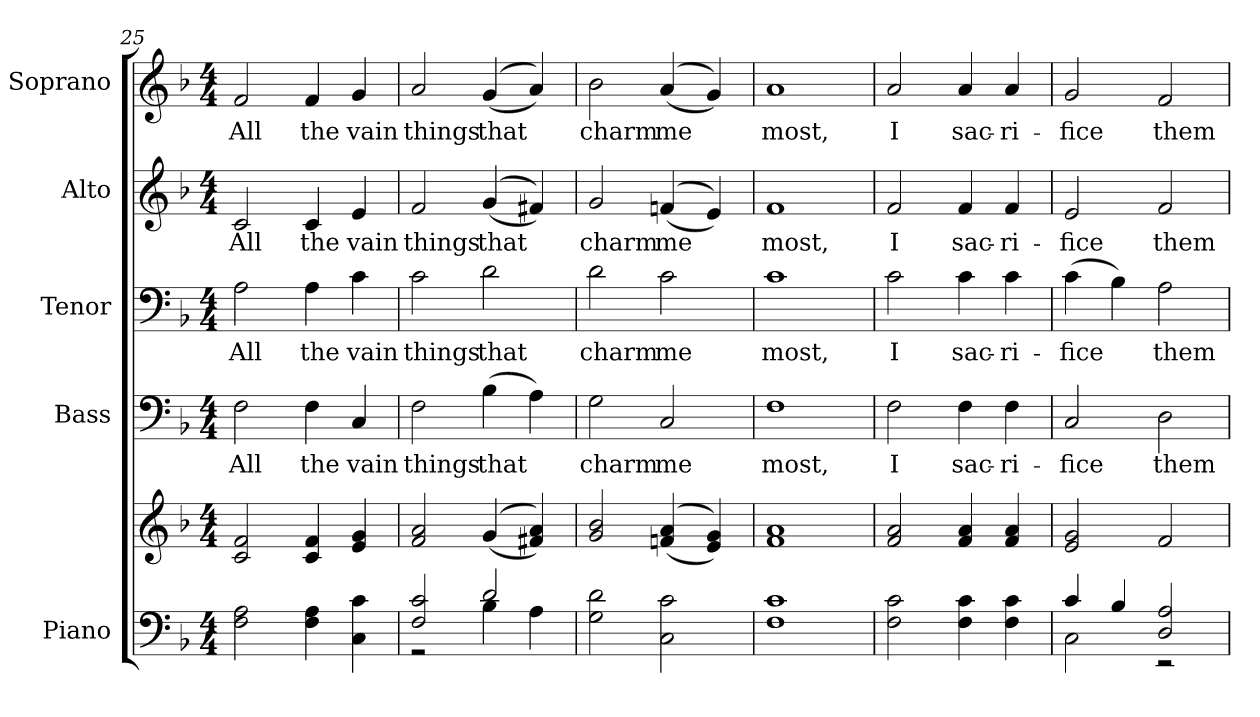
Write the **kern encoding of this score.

**kern	**kern	**kern	**text	**kern	**text	**kern	**text	**kern	**text
*part5	*part5	*part4	*part4	*part3	*part3	*part2	*part2	*part1	*part1
*staff6	*staff5	*staff4	*staff4	*staff3	*staff3	*staff2	*staff2	*staff1	*staff1
*I"Piano	*	*I"Bass	*	*I"Tenor	*	*I"Alto	*	*I"Soprano	*
*I'Pno.	*	*I'B.	*	*I'T.	*	*I'A.	*	*I'S.	*
!!LO:PB:g=z
*clefF4	*clefG2	*clefF4	*	*clefF4	*	*clefG2	*	*clefG2	*
*k[b-]	*k[b-]	*k[b-]	*	*k[b-]	*	*k[b-]	*	*k[b-]	*
*F:	*F:	*F:	*	*F:	*	*F:	*	*F:	*
*M4/4	*M4/4	*M4/4	*	*M4/4	*	*M4/4	*	*M4/4	*
=25	=25	=25	=25	=25	=25	=25	=25	=25	=25
!	!	!	!LO:LY:b:color=#000000	!	!	!	!	!	!
!	!	!	!	!	!LO:LY:b:color=#000000	!	!	!	!
!	!	!	!	!	!	!	!LO:LY:b:color=#000000	!	!
!	!	!	!	!	!	!	!	!	!LO:LY:b:color=#000000
2Fi\ 2Ai	2ci/ 2fi	2Fi\	All	2Ai\	All	2ci/	All	2fi/	All
!	!	!	!LO:LY:b:color=#000000	!	!	!	!	!	!
!	!	!	!	!	!LO:LY:b:color=#000000	!	!	!	!
!	!	!	!	!	!	!	!LO:LY:b:color=#000000	!	!
!	!	!	!	!	!	!	!	!	!LO:LY:b:color=#000000
4Fi\ 4Ai	4ci/ 4fi	4Fi\	the	4Ai\	the	4ci/	the	4fi/	the
!	!	!	!LO:LY:b:color=#000000	!	!	!	!	!	!
!	!	!	!	!	!LO:LY:b:color=#000000	!	!	!	!
!	!	!	!	!	!	!	!LO:LY:b:color=#000000	!	!
!	!	!	!	!	!	!	!	!	!LO:LY:b:color=#000000
4Ci\ 4ci	4ei/ 4gi	4Ci/	vain	4ci\	vain	4ei/	vain	4gi/	vain
=26	=26	=26	=26	=26	=26	=26	=26	=26	=26
*^	*	*	*	*	*	*	*	*	*
!	!	!	!	!LO:LY:b:color=#000000	!	!	!	!	!	!
!	!	!	!	!	!	!LO:LY:b:color=#000000	!	!	!	!
!	!	!	!	!	!	!	!	!LO:LY:b:color=#000000	!	!
!	!	!	!	!	!	!	!	!	!	!LO:LY:b:color=#000000
2Fi/ 2ci	2r	2fi/ 2ai	2Fi\	things	2ci\	things	2fi/	things	2ai/	things
!	!	!	!	!LO:LY:b:color=#000000	!	!	!	!	!	!
!	!	!	!	!	!	!LO:LY:b:color=#000000	!	!	!	!
!	!	!	!	!	!	!	!	!LO:LY:b:color=#000000	!	!
!	!	!	!	!	!	!	!	!	!	!LO:LY:b:color=#000000
2di/	4B-i\	((4gi/	(4B-i\	that	2di\	that	((4gi/	that	((4gi/	that
.	4Ai\	4f#Xi/ 4ai))	4Ai\)	.	.	.	4f#Xi/))	.	4ai/))	.
*v	*v	*	*	*	*	*	*	*	*	*
!!LO:PB:g=z
=27	=27	=27	=27	=27	=27	=27	=27	=27	=27
*^	*	*	*	*	*	*	*	*	*
!	!	!	!	!LO:LY:b:color=#000000	!	!	!	!	!	!
*v	*v	*	*	*	*	*	*	*	*	*
*^	*	*	*	*	*	*	*	*	*
!	!	!	!	!	!	!LO:LY:b:color=#000000	!	!	!	!
*v	*v	*	*	*	*	*	*	*	*	*
*^	*	*	*	*	*	*	*	*	*
!	!	!	!	!	!	!	!	!LO:LY:b:color=#000000	!	!
*v	*v	*	*	*	*	*	*	*	*	*
*^	*	*	*	*	*	*	*	*	*
!	!	!	!	!	!	!	!	!	!	!LO:LY:b:color=#000000
*v	*v	*	*	*	*	*	*	*	*	*
2Gi\ 2di	2gi/ 2b-i	2Gi\	charm	2di\	charm	2gi/	charm	2b-i\	charm
!	!	!	!LO:LY:b:color=#000000	!	!	!	!	!	!
!	!	!	!	!	!LO:LY:b:color=#000000	!	!	!	!
!	!	!	!	!	!	!	!LO:LY:b:color=#000000	!	!
!	!	!	!	!	!	!	!	!	!LO:LY:b:color=#000000
2Ci\ 2ci	((4fni/ 4ai	2Ci/	me	2ci\	me	((4fni/	me	((4ai/	me
.	4ei/ 4gi))	.	.	.	.	4ei/))	.	4gi/))	.
=28	=28	=28	=28	=28	=28	=28	=28	=28	=28
!	!	!	!LO:LY:b:color=#000000	!	!	!	!	!	!
!	!	!	!	!	!LO:LY:b:color=#000000	!	!	!	!
!	!	!	!	!	!	!	!LO:LY:b:color=#000000	!	!
!	!	!	!	!	!	!	!	!	!LO:LY:b:color=#000000
1Fi 1ci	1fi 1ai	1Fi	most,	1ci	most,	1fi	most,	1ai	most,
!!LO:PB:g=z
=29	=29	=29	=29	=29	=29	=29	=29	=29	=29
!	!	!	!LO:LY:b:color=#000000	!	!	!	!	!	!
!	!	!	!	!	!LO:LY:b:color=#000000	!	!	!	!
!	!	!	!	!	!	!	!LO:LY:b:color=#000000	!	!
!	!	!	!	!	!	!	!	!	!LO:LY:b:color=#000000
2Fi\ 2ci	2fi/ 2ai	2Fi\	I	2ci\	I	2fi/	I	2ai/	I
!	!	!	!LO:LY:b:color=#000000	!	!	!	!	!	!
!	!	!	!	!	!LO:LY:b:color=#000000	!	!	!	!
!	!	!	!	!	!	!	!LO:LY:b:color=#000000	!	!
!	!	!	!	!	!	!	!	!	!LO:LY:b:color=#000000
4Fi\ 4ci	4fi/ 4ai	4Fi\	sac-	4ci\	sac-	4fi/	sac-	4ai/	sac-
!	!	!	!LO:LY:b:color=#000000	!	!	!	!	!	!
!	!	!	!	!	!LO:LY:b:color=#000000	!	!	!	!
!	!	!	!	!	!	!	!LO:LY:b:color=#000000	!	!
!	!	!	!	!	!	!	!	!	!LO:LY:b:color=#000000
4Fi\ 4ci	4fi/ 4ai	4Fi\	-ri-	4ci\	-ri-	4fi/	-ri-	4ai/	-ri-
=30	=30	=30	=30	=30	=30	=30	=30	=30	=30
*^	*	*	*	*	*	*	*	*	*
!	!	!	!	!LO:LY:b:color=#000000	!	!	!	!	!	!
!	!	!	!	!	!	!LO:LY:b:color=#000000	!	!	!	!
!	!	!	!	!	!	!	!	!LO:LY:b:color=#000000	!	!
!	!	!	!	!	!	!	!	!	!	!LO:LY:b:color=#000000
4ci/	2Ci\	2ei/ 2gi	2Ci/	-fice	(4ci\	-fice	2ei/	-fice	2gi/	-fice
4B-i/	.	.	.	.	4B-i\)	.	.	.	.	.
!	!	!	!	!LO:LY:b:color=#000000	!	!	!	!	!	!
!	!	!	!	!	!	!LO:LY:b:color=#000000	!	!	!	!
!	!	!	!	!	!	!	!	!LO:LY:b:color=#000000	!	!
!	!	!	!	!	!	!	!	!	!	!LO:LY:b:color=#000000
2Di/ 2Ai	2r	2fi/	2Di\	them	2Ai\	them	2fi/	them	2fi/	them
*v	*v	*	*	*	*	*	*	*	*	*
=	=	=	=	=	=	=	=	=	=
*-	*-	*-	*-	*-	*-	*-	*-	*-	*-
